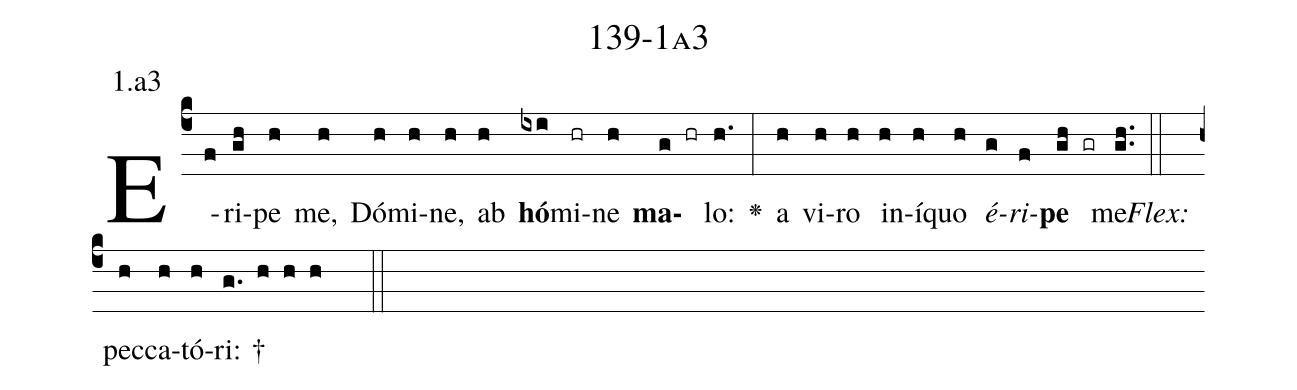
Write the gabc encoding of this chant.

name: 139-1a3;
annotation: 1.a3;
%%
(c4)E(f)ri(gh)pe(h) me,(h) Dó(h)mi(h)ne,(h) ab(h) <b>hó</b>(ixi)mi(hr)ne(h) <b>ma</b>(g hr)lo:(h.) <v>\greheightstar</v>(:) a(h) vi(h)ro(h) in(h)í(h)quo(h) <i>é</i>(g)<i>ri</i>(f)<b>pe</b>(gh gr) me.(gh..) (::)
<i>Flex:</i>()  pec(h)ca(h)tó(h)ri: †(g. h h h  ::)

%E(h) u(h) o(g) u(f) a(gh) e.(gh..) (::)
